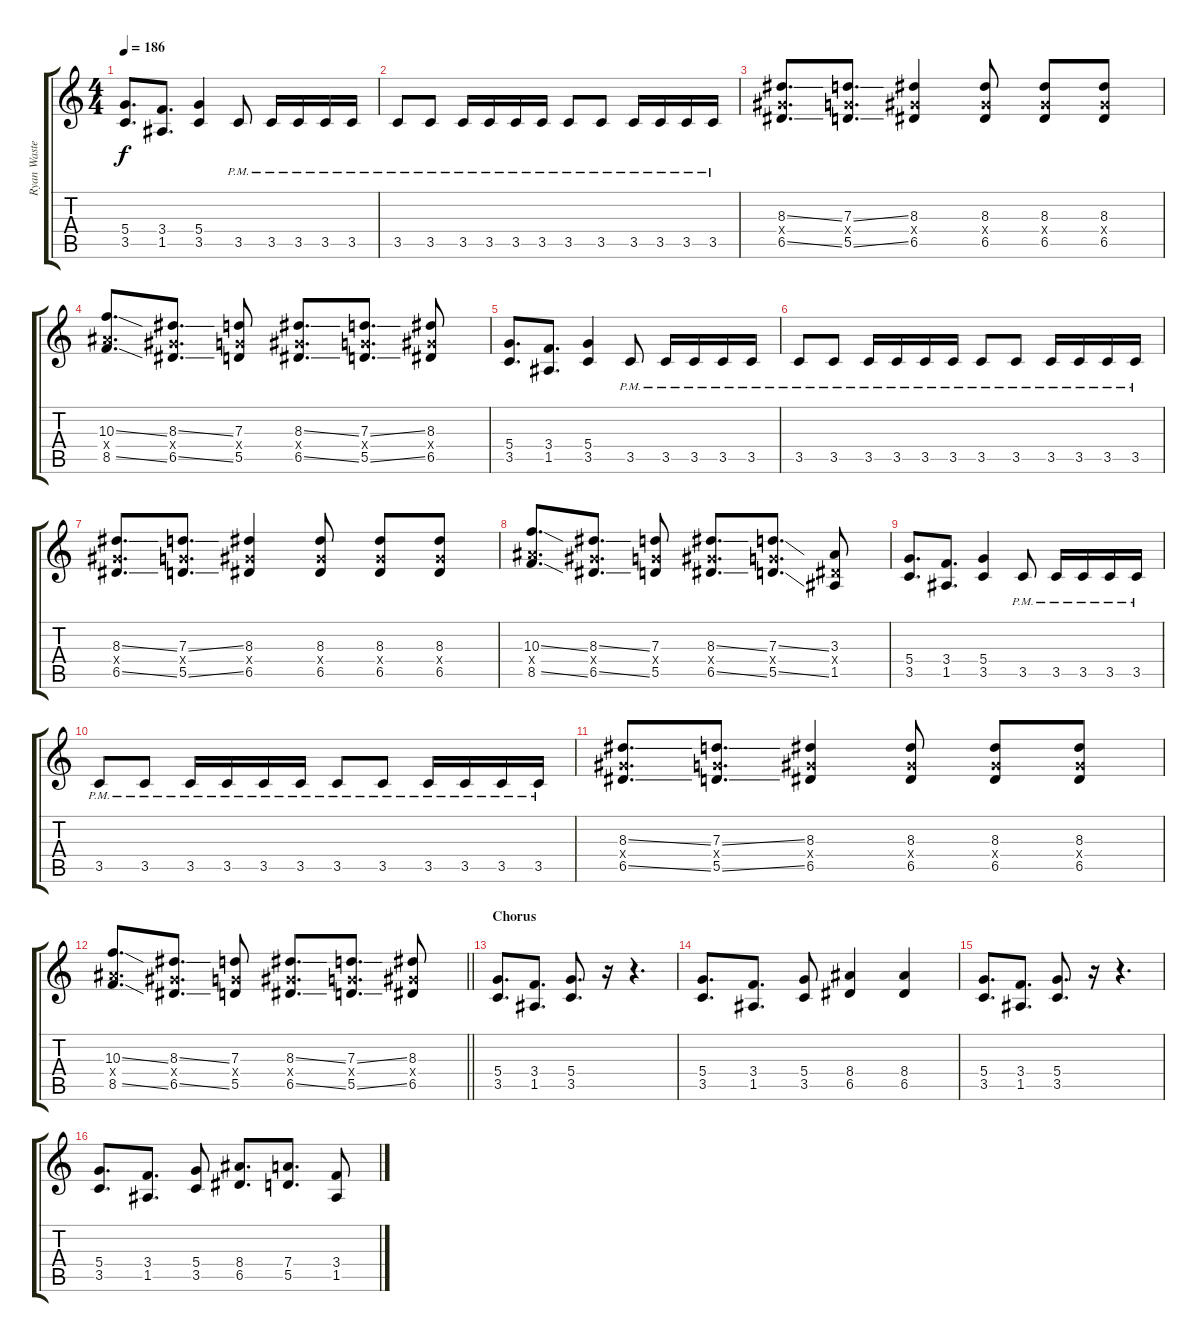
\track ("Ryan Waste (Left)" "Ryan Waste") {instrument distortionguitar}
\staff {score tabs}
\tuning (E4 B3 G3 D3 A2 E2) {hide}
\ts (4 4)
\tempo 186
\clef g2
\ks c
(5.4 3.5).8{d dy f} (3.4 1.5).8{d} (5.4 3.5).4 3.5{pm}.8 3.5{pm}.16 3.5{pm}.16 3.5{pm}.16 3.5{pm}.16 |
3.5{pm}.8 3.5{pm}.8 3.5{pm}.16 3.5{pm}.16 3.5{pm}.16 3.5{pm}.16 3.5{pm}.8 3.5{pm}.8 3.5{pm}.16 3.5{pm}.16 3.5{pm}.16 3.5{pm}.16 |
(8.3{ss} 6.4{x} 6.5{ss}).8{d} (7.3{ss} 5.4{x} 5.5{ss}).8{d} (8.3 6.4{x} 6.5).4 (8.3 6.4{x} 6.5).8 (8.3 6.4{x} 6.5).8 (8.3 6.4{x} 6.5).8 |
(10.3{ss} 8.4{x} 8.5{ss}).8{d} (8.3{ss} 6.4{x} 6.5{ss}).8{d} (7.3 5.4{x} 5.5).8 (8.3{ss} 6.4{x} 6.5{ss}).8{d} (7.3{ss} 5.4{x} 5.5{ss}).8{d} (8.3 6.4{x} 6.5).8 |
(5.4 3.5).8{d} (3.4 1.5).8{d} (5.4 3.5).4 3.5{pm}.8 3.5{pm}.16 3.5{pm}.16 3.5{pm}.16 3.5{pm}.16 |
3.5{pm}.8 3.5{pm}.8 3.5{pm}.16 3.5{pm}.16 3.5{pm}.16 3.5{pm}.16 3.5{pm}.8 3.5{pm}.8 3.5{pm}.16 3.5{pm}.16 3.5{pm}.16 3.5{pm}.16 |
(8.3{ss} 6.4{x} 6.5{ss}).8{d} (7.3{ss} 5.4{x} 5.5{ss}).8{d} (8.3 6.4{x} 6.5).4 (8.3 6.4{x} 6.5).8 (8.3 6.4{x} 6.5).8 (8.3 6.4{x} 6.5).8 |
(10.3{ss} 8.4{x} 8.5{ss}).8{d} (8.3{ss} 6.4{x} 6.5{ss}).8{d} (7.3 5.4{x} 5.5).8 (8.3{ss} 6.4{x} 6.5{ss}).8{d} (7.3{ss} 5.4{x} 5.5{ss}).8{d} (3.3 1.4{x} 1.5).8 |
(5.4 3.5).8{d} (3.4 1.5).8{d} (5.4 3.5).4 3.5{pm}.8 3.5{pm}.16 3.5{pm}.16 3.5{pm}.16 3.5{pm}.16 |
3.5{pm}.8 3.5{pm}.8 3.5{pm}.16 3.5{pm}.16 3.5{pm}.16 3.5{pm}.16 3.5{pm}.8 3.5{pm}.8 3.5{pm}.16 3.5{pm}.16 3.5{pm}.16 3.5{pm}.16 |
(8.3{ss} 6.4{x} 6.5{ss}).8{d} (7.3{ss} 5.4{x} 5.5{ss}).8{d} (8.3 6.4{x} 6.5).4 (8.3 6.4{x} 6.5).8 (8.3 6.4{x} 6.5).8 (8.3 6.4{x} 6.5).8 |
\barLineRight lightlight
(10.3{ss} 8.4{x} 8.5{ss}).8{d} (8.3{ss} 6.4{x} 6.5{ss}).8{d} (7.3 5.4{x} 5.5).8 (8.3{ss} 6.4{x} 6.5{ss}).8{d} (7.3{ss} 5.4{x} 5.5{ss}).8{d} (8.3 6.4{x} 6.5).8 |
\section ("" "Chorus")
(5.4 3.5).8{d} (3.4 1.5).8{d} (5.4 3.5).8{d} r.16 r.4{d} |
(5.4 3.5).8{d} (3.4 1.5).8{d} (5.4 3.5).8 (8.4 6.5).4 (8.4 6.5).4 |
(5.4 3.5).8{d} (3.4 1.5).8{d} (5.4 3.5).8{d} r.16 r.4{d} |
(5.4 3.5).8{d} (3.4 1.5).8{d} (5.4 3.5).8 (8.4 6.5).8{d} (7.4 5.5).8{d} (3.4 1.5).8
